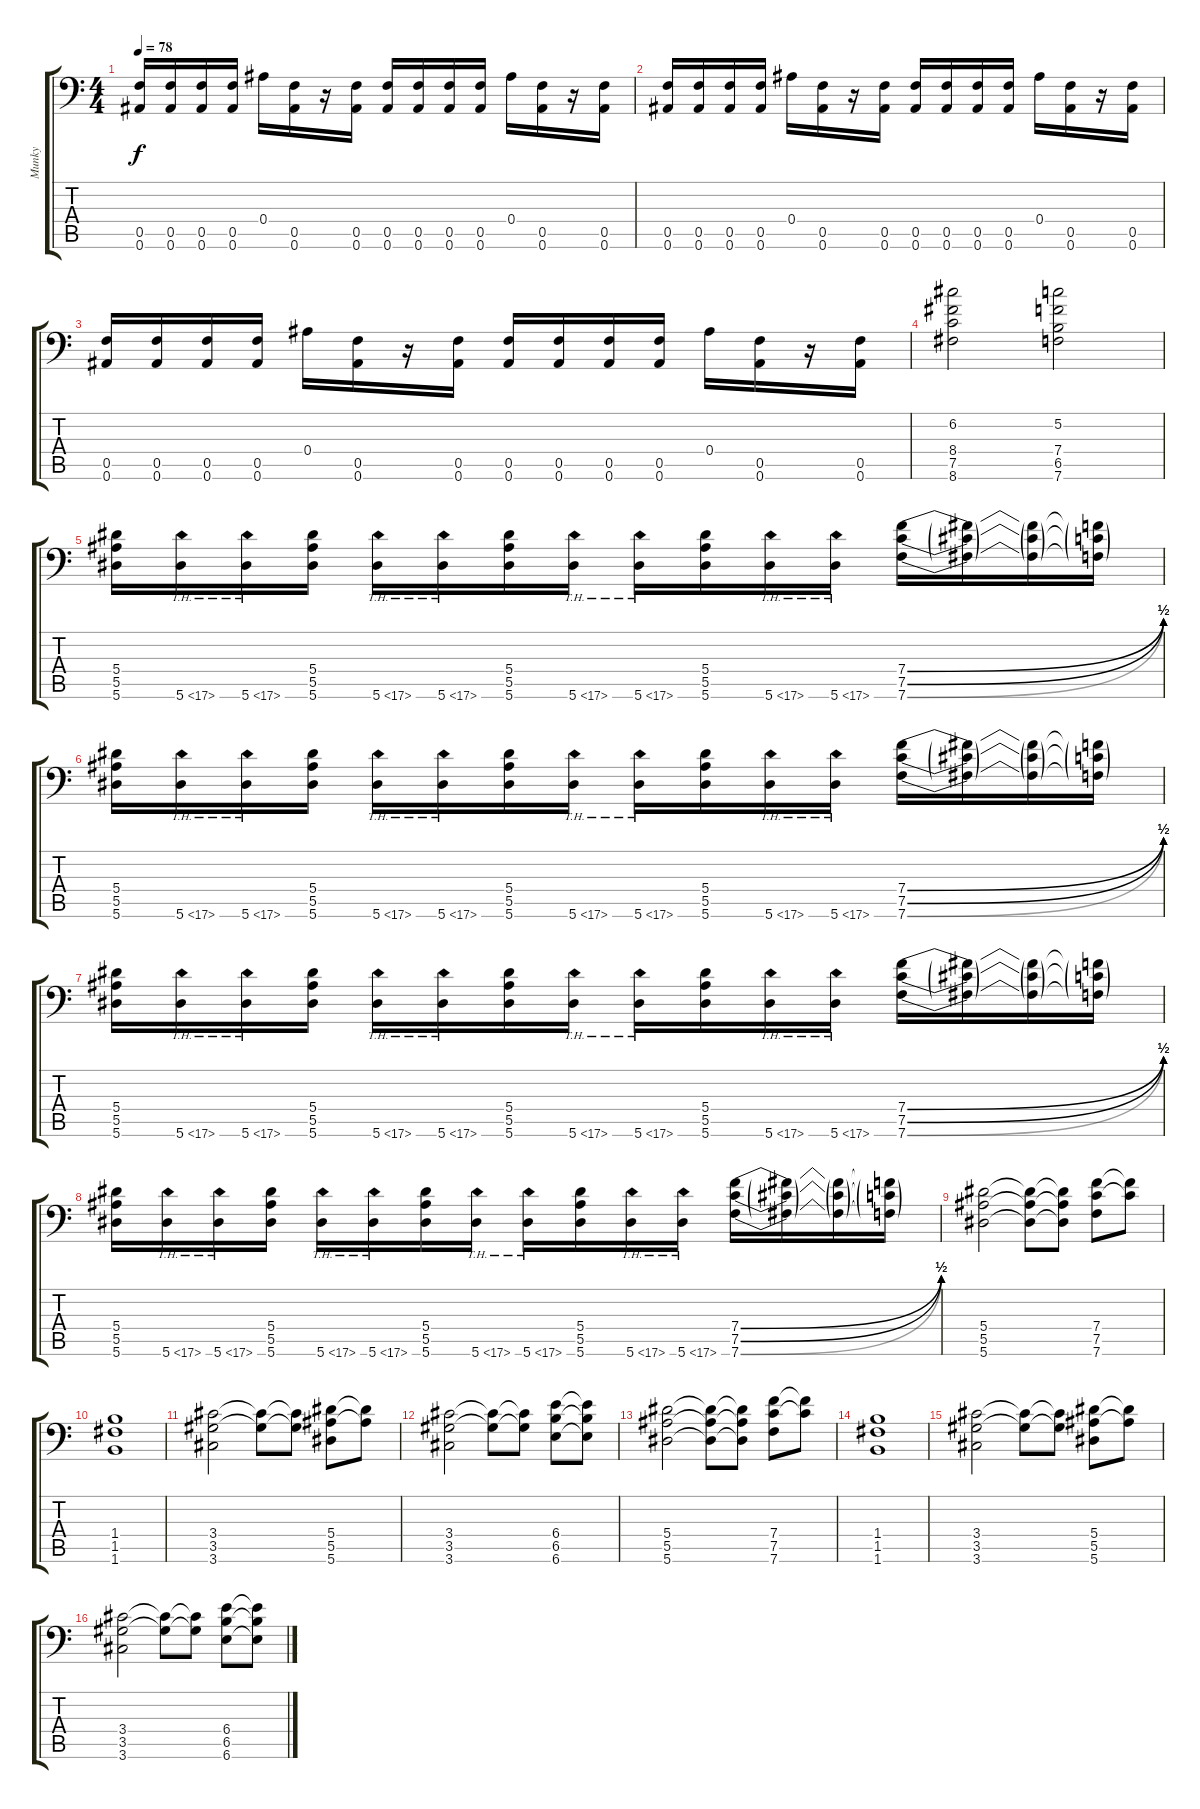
\track ("Munky" "Munky") {instrument distortionguitar}
\staff {score tabs}
\tuning (C4 G3 Eb3 Bb2 F2 Bb1) {hide}
\ts (4 4)
\tempo 78
\clef f4
\ks c
(0.5 0.6).16{dy f} (0.5 0.6).16 (0.5 0.6).16 (0.5 0.6).16 0.4.16 (0.5 0.6).16 r.16 (0.5 0.6).16 (0.5 0.6).16 (0.5 0.6).16 (0.5 0.6).16 (0.5 0.6).16 0.4.16 (0.5 0.6).16 r.16 (0.5 0.6).16 |
(0.5 0.6).16 (0.5 0.6).16 (0.5 0.6).16 (0.5 0.6).16 0.4.16 (0.5 0.6).16 r.16 (0.5 0.6).16 (0.5 0.6).16 (0.5 0.6).16 (0.5 0.6).16 (0.5 0.6).16 0.4.16 (0.5 0.6).16 r.16 (0.5 0.6).16 |
(0.5 0.6).16 (0.5 0.6).16 (0.5 0.6).16 (0.5 0.6).16 0.4.16 (0.5 0.6).16 r.16 (0.5 0.6).16 (0.5 0.6).16 (0.5 0.6).16 (0.5 0.6).16 (0.5 0.6).16 0.4.16 (0.5 0.6).16 r.16 (0.5 0.6).16 |
(6.2 8.4 7.5 8.6).2 (5.2 7.4 6.5 7.6).2 |
(5.4 5.5 5.6).16 5.6{th 12}.16 5.6{th 12}.16 (5.4 5.5 5.6).16 5.6{th 12}.16 5.6{th 12}.16 (5.4 5.5 5.6).16 5.6{th 12}.16 5.6{th 12}.16 (5.4 5.5 5.6).16 5.6{th 12}.16 5.6{th 12}.16 (7.4{be (bend 0 0 60 2)} 7.5{be (bend 0 0 60 2)} 7.6{be (bend 0 0 60 2)}).16 (7.4{t} 7.5{t} 7.6{t}).16 (7.4{t} 7.5{t} 7.6{t}).16 (7.4{t} 7.5{t} 7.6{t}).16 |
(5.4 5.5 5.6).16 5.6{th 12}.16 5.6{th 12}.16 (5.4 5.5 5.6).16 5.6{th 12}.16 5.6{th 12}.16 (5.4 5.5 5.6).16 5.6{th 12}.16 5.6{th 12}.16 (5.4 5.5 5.6).16 5.6{th 12}.16 5.6{th 12}.16 (7.4{be (bend 0 0 60 2)} 7.5{be (bend 0 0 60 2)} 7.6{be (bend 0 0 60 2)}).16 (7.4{t} 7.5{t} 7.6{t}).16 (7.4{t} 7.5{t} 7.6{t}).16 (7.4{t} 7.5{t} 7.6{t}).16 |
(5.4 5.5 5.6).16 5.6{th 12}.16 5.6{th 12}.16 (5.4 5.5 5.6).16 5.6{th 12}.16 5.6{th 12}.16 (5.4 5.5 5.6).16 5.6{th 12}.16 5.6{th 12}.16 (5.4 5.5 5.6).16 5.6{th 12}.16 5.6{th 12}.16 (7.4{be (bend 0 0 60 2)} 7.5{be (bend 0 0 60 2)} 7.6{be (bend 0 0 60 2)}).16 (7.4{t} 7.5{t} 7.6{t}).16 (7.4{t} 7.5{t} 7.6{t}).16 (7.4{t} 7.5{t} 7.6{t}).16 |
(5.4 5.5 5.6).16 5.6{th 12}.16 5.6{th 12}.16 (5.4 5.5 5.6).16 5.6{th 12}.16 5.6{th 12}.16 (5.4 5.5 5.6).16 5.6{th 12}.16 5.6{th 12}.16 (5.4 5.5 5.6).16 5.6{th 12}.16 5.6{th 12}.16 (7.4{be (bend 0 0 60 2)} 7.5{be (bend 0 0 60 2)} 7.6{be (bend 0 0 60 2)}).16 (7.4{t} 7.5{t} 7.6{t}).16 (7.4{t} 7.5{t} 7.6{t}).16 (7.4{t} 7.5{t} 7.6{t}).16 |
(5.4 5.5 5.6).2 (5.4{t} 5.5{t} 5.6{t}).8 (5.4{t} 5.5{t} 5.6{t}).8 (7.4 7.5 7.6).8 (7.4{t} 7.5{t}).8 |
(1.4 1.5 1.6).1 |
(3.4 3.5 3.6).2 (3.4{t} 3.5{t}).8 (3.4{t} 3.5{t}).8 (5.4 5.5 5.6).8 (5.4{t} 5.5{t}).8 |
(3.4 3.5 3.6).2 (3.4{t} 3.5{t}).8 (3.4{t} 3.5{t}).8 (6.4 6.5 6.6).8 (6.4{t} 6.5{t} 6.6{t}).8 |
(5.4 5.5 5.6).2 (5.4{t} 5.5{t} 5.6{t}).8 (5.4{t} 5.5{t} 5.6{t}).8 (7.4 7.5 7.6).8 (7.4{t} 7.5{t}).8 |
(1.4 1.5 1.6).1 |
(3.4 3.5 3.6).2 (3.4{t} 3.5{t}).8 (3.4{t} 3.5{t}).8 (5.4 5.5 5.6).8 (5.4{t} 5.5{t}).8 |
(3.4 3.5 3.6).2 (3.4{t} 3.5{t}).8 (3.4{t} 3.5{t}).8 (6.4 6.5 6.6).8 (6.4{t} 6.5{t} 6.6{t}).8
